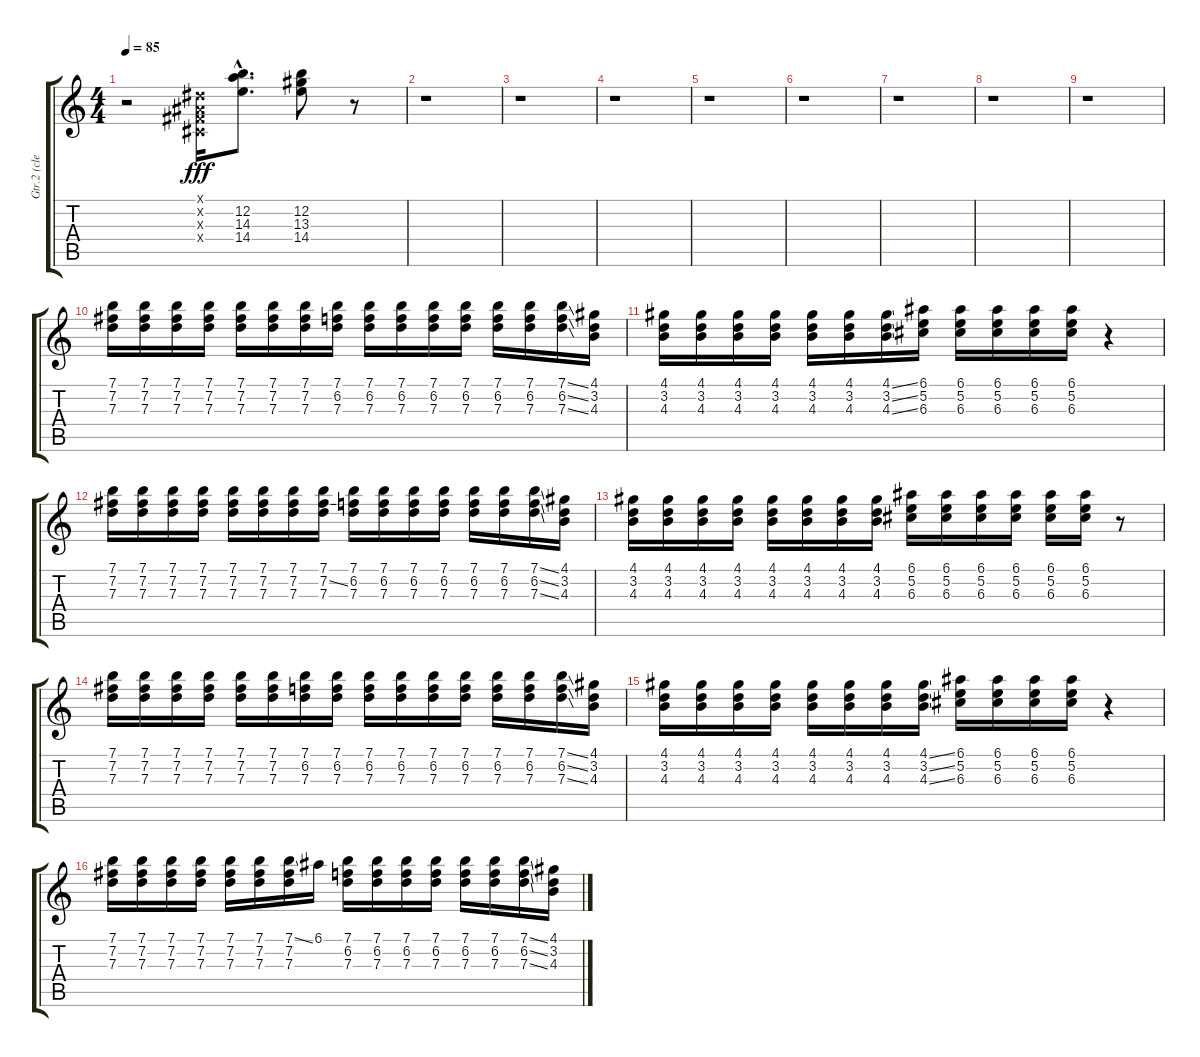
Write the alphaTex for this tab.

\track ("Gtr.2 (clean)" "Gtr.2 (cle") {instrument electricguitarclean}
\staff {score tabs}
\tuning (E4 B3 G3 D3 A2 E2) {hide}
\ts (4 4)
\tempo 85
\clef g2
\ks c
r.2{dy f} (-1.1{x} -1.2{x} -1.3{x} -1.4{x}).16{dy fff} (12.2{hac} 14.3{hac} 14.4{hac}).8{d} (12.2 13.3 14.4).8 r.8 |
r.1 |
r.1 |
r.1 |
r.1 |
r.1 |
r.1 |
r.1 |
r.1 |
(7.1 7.2 7.3).16 (7.1 7.2 7.3).16 (7.1 7.2 7.3).16 (7.1 7.2 7.3).16 (7.1 7.2 7.3).16 (7.1 7.2 7.3).16 (7.1 7.2 7.3).16 (7.1 6.2 7.3).16 (7.1 6.2 7.3).16 (7.1 6.2 7.3).16 (7.1 6.2 7.3).16 (7.1 6.2 7.3).16 (7.1 6.2 7.3).16 (7.1 6.2 7.3).16 (7.1{ss} 6.2{ss} 7.3{ss}).16 (4.1 3.2 4.3).16 |
(4.1 3.2 4.3).16 (4.1 3.2 4.3).16 (4.1 3.2 4.3).16 (4.1 3.2 4.3).16 (4.1 3.2 4.3).16 (4.1 3.2 4.3).16 (4.1{ss} 3.2{ss} 4.3{ss}).16 (6.1 5.2 6.3).16 (6.1 5.2 6.3).16 (6.1 5.2 6.3).16 (6.1 5.2 6.3).16 (6.1 5.2 6.3).16 r.4 |
(7.1 7.2 7.3).16 (7.1 7.2 7.3).16 (7.1 7.2 7.3).16 (7.1 7.2 7.3).16 (7.1 7.2 7.3).16 (7.1 7.2 7.3).16 (7.1 7.2 7.3).16 (7.1 7.2{ss} 7.3).16 (7.1 6.2 7.3).16 (7.1 6.2 7.3).16 (7.1 6.2 7.3).16 (7.1 6.2 7.3).16 (7.1 6.2 7.3).16 (7.1 6.2 7.3).16 (7.1{ss} 6.2{ss} 7.3{ss}).16 (4.1 3.2 4.3).16 |
(4.1 3.2 4.3).16 (4.1 3.2 4.3).16 (4.1 3.2 4.3).16 (4.1 3.2 4.3).16 (4.1 3.2 4.3).16 (4.1 3.2 4.3).16 (4.1 3.2 4.3).16 (4.1 3.2 4.3).16 (6.1 5.2 6.3).16 (6.1 5.2 6.3).16 (6.1 5.2 6.3).16 (6.1 5.2 6.3).16 (6.1 5.2 6.3).16 (6.1 5.2 6.3).16 r.8 |
(7.1 7.2 7.3).16 (7.1 7.2 7.3).16 (7.1 7.2 7.3).16 (7.1 7.2 7.3).16 (7.1 7.2 7.3).16 (7.1 7.2 7.3).16 (7.1 6.2 7.3).16 (7.1 6.2 7.3).16 (7.1 6.2 7.3).16 (7.1 6.2 7.3).16 (7.1 6.2 7.3).16 (7.1 6.2 7.3).16 (7.1 6.2 7.3).16 (7.1 6.2 7.3).16 (7.1{ss} 6.2{ss} 7.3{ss}).16 (4.1 3.2 4.3).16 |
(4.1 3.2 4.3).16 (4.1 3.2 4.3).16 (4.1 3.2 4.3).16 (4.1 3.2 4.3).16 (4.1 3.2 4.3).16 (4.1 3.2 4.3).16 (4.1 3.2 4.3).16 (4.1{ss} 3.2{ss} 4.3{ss}).16 (6.1 5.2 6.3).16 (6.1 5.2 6.3).16 (6.1 5.2 6.3).16 (6.1 5.2 6.3).16 r.4 |
(7.1 7.2 7.3).16 (7.1 7.2 7.3).16 (7.1 7.2 7.3).16 (7.1 7.2 7.3).16 (7.1 7.2 7.3).16 (7.1 7.2 7.3).16 (7.1{ss} 7.2 7.3).16 6.1.16 (7.1 6.2 7.3).16 (7.1 6.2 7.3).16 (7.1 6.2 7.3).16 (7.1 6.2 7.3).16 (7.1 6.2 7.3).16 (7.1 6.2 7.3).16 (7.1{ss} 6.2{ss} 7.3{ss}).16 (4.1 3.2 4.3).16
